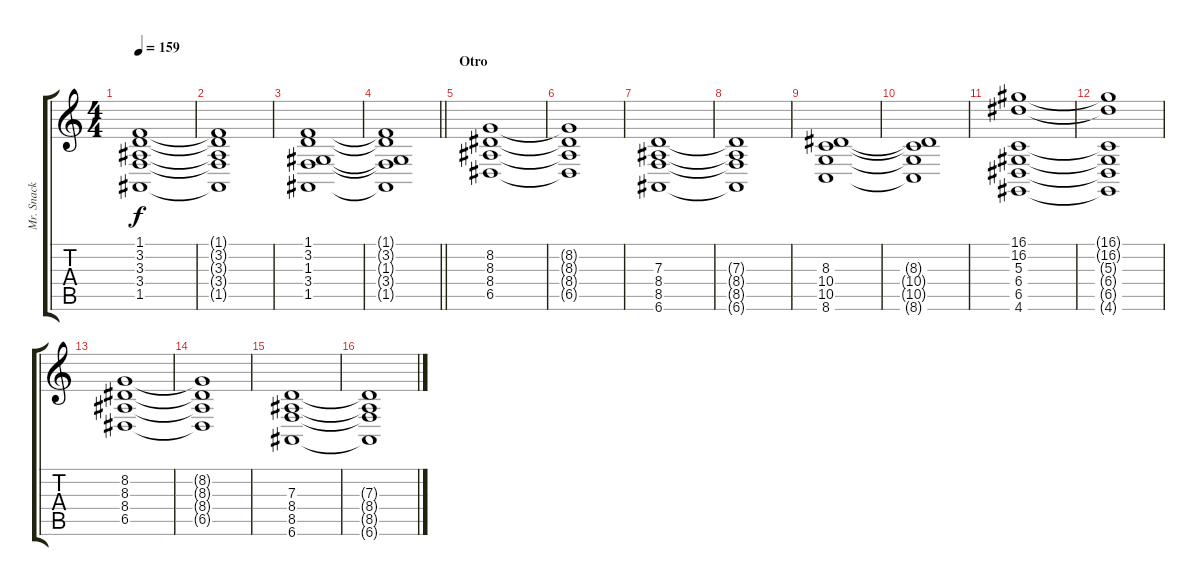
\track ("Mr. Snack" "Mr. Snack") {instrument fx1rain}
\staff {score tabs}
\tuning (E4 B3 G3 D3 A2 E2) {hide}
\ts (4 4)
\tempo 159
\clef g2
\ks c
(1.1 3.2 3.3 3.4 1.5).1{dy f} |
(1.1{t} 3.2{t} 3.3{t} 3.4{t} 1.5{t}).1 |
(1.1 3.2 1.3 3.4 1.5).1 |
\barLineRight lightlight
(1.1{t} 3.2{t} 1.3{t} 3.4{t} 1.5{t}).1 |
\section ("" "Otro")
(8.2 8.3 8.4 6.5).1 |
(8.2{t} 8.3{t} 8.4{t} 6.5{t}).1 |
(7.3 8.4 8.5 6.6).1 |
(7.3{t} 8.4{t} 8.5{t} 6.6{t}).1 |
(8.3 10.4 10.5 8.6).1 |
(8.3{t} 10.4{t} 10.5{t} 8.6{t}).1 |
(16.1 16.2 5.3 6.4 6.5 4.6).1 |
(16.1{t} 16.2{t} 5.3{t} 6.4{t} 6.5{t} 4.6{t}).1 |
(8.2 8.3 8.4 6.5).1 |
(8.2{t} 8.3{t} 8.4{t} 6.5{t}).1 |
(7.3 8.4 8.5 6.6).1 |
(7.3{t} 8.4{t} 8.5{t} 6.6{t}).1
